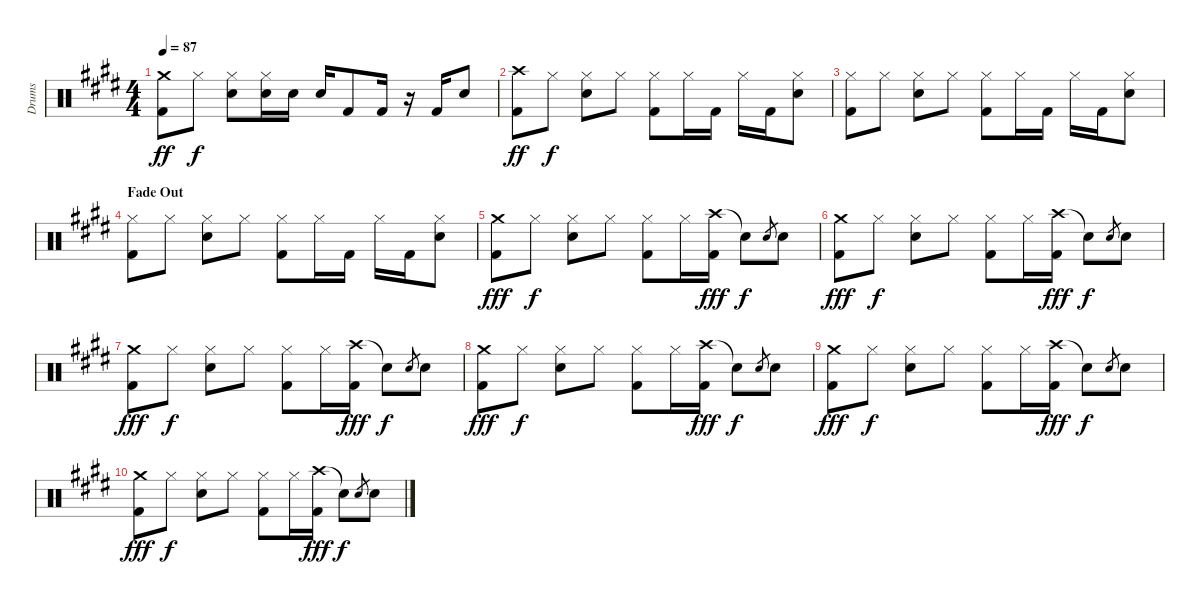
\track ("Drums" "Drums") {instrument percussion}
\staff {score}
\articulation defaults
\ts (4 4)
\tempo 87
\clef neutral
\ks e
("Crash medium (hit)" "Kick (hit) 2").8{dy ff} "Hi-Hat (closed)".8{dy f} ("Hi-Hat (closed)" "Snare (hit) 2").8 ("Hi-Hat (closed)" "Snare (hit) 2").16 "Snare (hit) 2".16 "Snare (hit) 2".16 "Kick (hit) 2".8 "Kick (hit) 2".16 r.16 "Kick (hit) 2".16 "Snare (hit) 2".8 |
("Crash high (hit)" "Kick (hit) 2").8{dy ff} "Hi-Hat (closed)".8{dy f} ("Hi-Hat (closed)" "Snare (hit) 2").8 "Hi-Hat (closed)".8 ("Hi-Hat (closed)" "Kick (hit) 2").8 "Hi-Hat (closed)".16 "Kick (hit) 2".16 "Hi-Hat (closed)".16 "Kick (hit) 2".16 ("Hi-Hat (closed)" "Snare (hit) 2").8 |
("Hi-Hat (closed)" "Kick (hit) 2").8 "Hi-Hat (closed)".8 ("Hi-Hat (closed)" "Snare (hit) 2").8 "Hi-Hat (closed)".8 ("Hi-Hat (closed)" "Kick (hit) 2").8 "Hi-Hat (closed)".16 "Kick (hit) 2".16 "Hi-Hat (closed)".16 "Kick (hit) 2".16 ("Hi-Hat (closed)" "Snare (hit) 2").8 |
\section ("" "Fade Out")
("Hi-Hat (closed)" "Kick (hit) 2").8 "Hi-Hat (closed)".8 ("Hi-Hat (closed)" "Snare (hit) 2").8 "Hi-Hat (closed)".8 ("Hi-Hat (closed)" "Kick (hit) 2").8 "Hi-Hat (closed)".16 "Kick (hit) 2".16 "Hi-Hat (closed)".16 "Kick (hit) 2".16 ("Hi-Hat (closed)" "Snare (hit) 2").8 |
("Crash medium (hit)" "Kick (hit) 2").8{dy fff} "Hi-Hat (closed)".8{dy f} ("Hi-Hat (closed)" "Snare (hit) 2").8 "Hi-Hat (closed)".8 ("Hi-Hat (closed)" "Kick (hit) 2").8 "Hi-Hat (closed)".16 ("Crash high (hit)" "Kick (hit) 2").16{dy fff} "Snare (hit)"{t}.8{dy f} "Snare (hit) 2".8{gr} "Snare (hit) 2".8 |
("Crash medium (hit)" "Kick (hit) 2").8{dy fff} "Hi-Hat (closed)".8{dy f} ("Hi-Hat (closed)" "Snare (hit) 2").8 "Hi-Hat (closed)".8 ("Hi-Hat (closed)" "Kick (hit) 2").8 "Hi-Hat (closed)".16 ("Crash high (hit)" "Kick (hit) 2").16{dy fff} "Snare (hit)"{t}.8{dy f} "Snare (hit) 2".8{gr} "Snare (hit) 2".8 |
("Crash medium (hit)" "Kick (hit) 2").8{dy fff} "Hi-Hat (closed)".8{dy f} ("Hi-Hat (closed)" "Snare (hit) 2").8 "Hi-Hat (closed)".8 ("Hi-Hat (closed)" "Kick (hit) 2").8 "Hi-Hat (closed)".16 ("Crash high (hit)" "Kick (hit) 2").16{dy fff} "Snare (hit)"{t}.8{dy f} "Snare (hit) 2".8{gr} "Snare (hit) 2".8 |
("Crash medium (hit)" "Kick (hit) 2").8{dy fff} "Hi-Hat (closed)".8{dy f} ("Hi-Hat (closed)" "Snare (hit) 2").8 "Hi-Hat (closed)".8 ("Hi-Hat (closed)" "Kick (hit) 2").8 "Hi-Hat (closed)".16 ("Crash high (hit)" "Kick (hit) 2").16{dy fff} "Snare (hit)"{t}.8{dy f} "Snare (hit) 2".8{gr} "Snare (hit) 2".8 |
("Crash medium (hit)" "Kick (hit) 2").8{dy fff} "Hi-Hat (closed)".8{dy f} ("Hi-Hat (closed)" "Snare (hit) 2").8 "Hi-Hat (closed)".8 ("Hi-Hat (closed)" "Kick (hit) 2").8 "Hi-Hat (closed)".16 ("Crash high (hit)" "Kick (hit) 2").16{dy fff} "Snare (hit)"{t}.8{dy f} "Snare (hit) 2".8{gr} "Snare (hit) 2".8 |
("Crash medium (hit)" "Kick (hit) 2").8{dy fff} "Hi-Hat (closed)".8{dy f} ("Hi-Hat (closed)" "Snare (hit) 2").8 "Hi-Hat (closed)".8 ("Hi-Hat (closed)" "Kick (hit) 2").8 "Hi-Hat (closed)".16 ("Crash high (hit)" "Kick (hit) 2").16{dy fff} "Snare (hit)"{t}.8{dy f} "Snare (hit) 2".8{gr} "Snare (hit) 2".8
